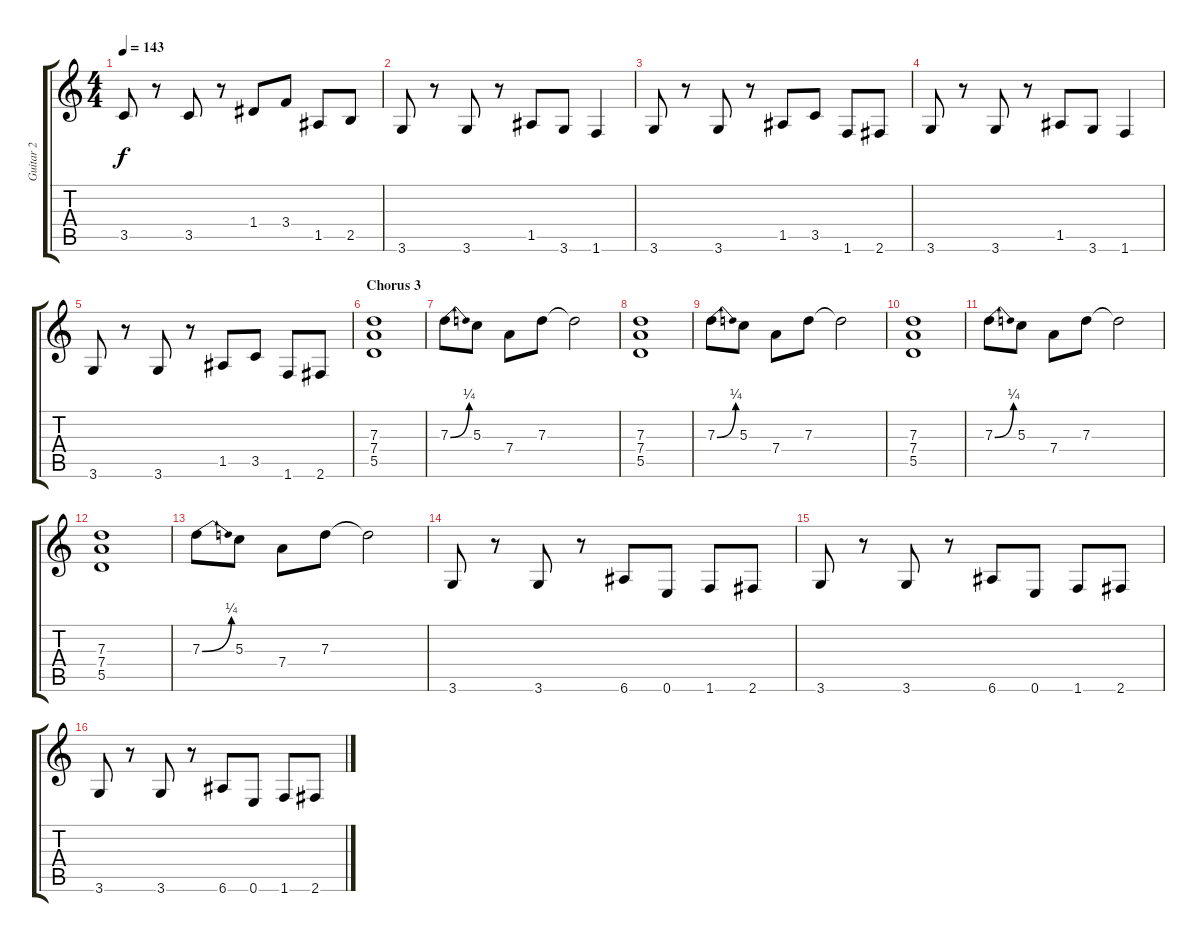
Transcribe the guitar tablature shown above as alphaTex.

\track ("Guitar 2" "Guitar 2") {instrument distortionguitar}
\staff {score tabs}
\tuning (E4 B3 G3 D3 A2 E2) {hide}
\ts (4 4)
\tempo 143
\clef g2
\ks c
3.5.8{dy f} r.8 3.5.8 r.8 1.4.8 3.4.8 1.5.8 2.5.8 |
3.6.8 r.8 3.6.8 r.8 1.5.8 3.6.8 1.6.4 |
3.6.8 r.8 3.6.8 r.8 1.5.8 3.5.8 1.6.8 2.6.8 |
3.6.8 r.8 3.6.8 r.8 1.5.8 3.6.8 1.6.4 |
3.6.8 r.8 3.6.8 r.8 1.5.8 3.5.8 1.6.8 2.6.8 |
\section ("" "Chorus 3")
(7.3 7.4 5.5).1 |
7.3{be (bend 0 0 60 1)}.8 5.3.8 7.4.8 7.3.8 7.3{t}.2 |
(7.3 7.4 5.5).1 |
7.3{be (bend 0 0 60 1)}.8 5.3.8 7.4.8 7.3.8 7.3{t}.2 |
(7.3 7.4 5.5).1 |
7.3{be (bend 0 0 60 1)}.8 5.3.8 7.4.8 7.3.8 7.3{t}.2 |
(7.3 7.4 5.5).1 |
7.3{be (bend 0 0 60 1)}.8 5.3.8 7.4.8 7.3.8 7.3{t}.2 |
3.6.8 r.8 3.6.8 r.8 6.6.8 0.6.8 1.6.8 2.6.8 |
3.6.8 r.8 3.6.8 r.8 6.6.8 0.6.8 1.6.8 2.6.8 |
3.6.8 r.8 3.6.8 r.8 6.6.8 0.6.8 1.6.8 2.6.8
